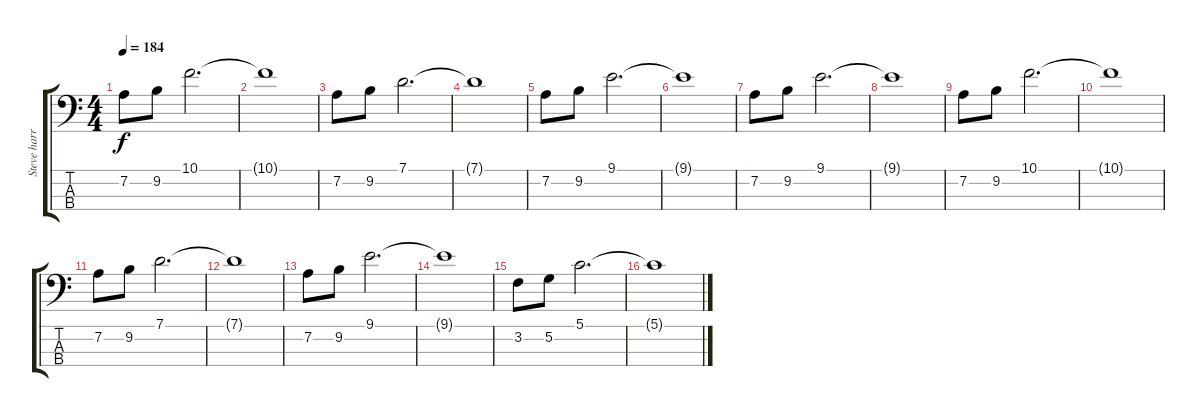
\track ("Steve harris" "Steve harr") {instrument electricbassfinger}
\staff {score tabs}
\tuning (G2 D2 A1 E1) {hide}
\ts (4 4)
\tempo 184
\clef f4
\ks c
7.2.8{dy f} 9.2.8 10.1.2{d} |
10.1{t}.1 |
7.2.8 9.2.8 7.1.2{d} |
7.1{t}.1 |
7.2.8 9.2.8 9.1.2{d} |
9.1{t}.1 |
7.2.8 9.2.8 9.1.2{d} |
9.1{t}.1 |
7.2.8 9.2.8 10.1.2{d} |
10.1{t}.1 |
7.2.8 9.2.8 7.1.2{d} |
7.1{t}.1 |
7.2.8 9.2.8 9.1.2{d} |
9.1{t}.1 |
3.2.8 5.2.8 5.1.2{d} |
5.1{t}.1
